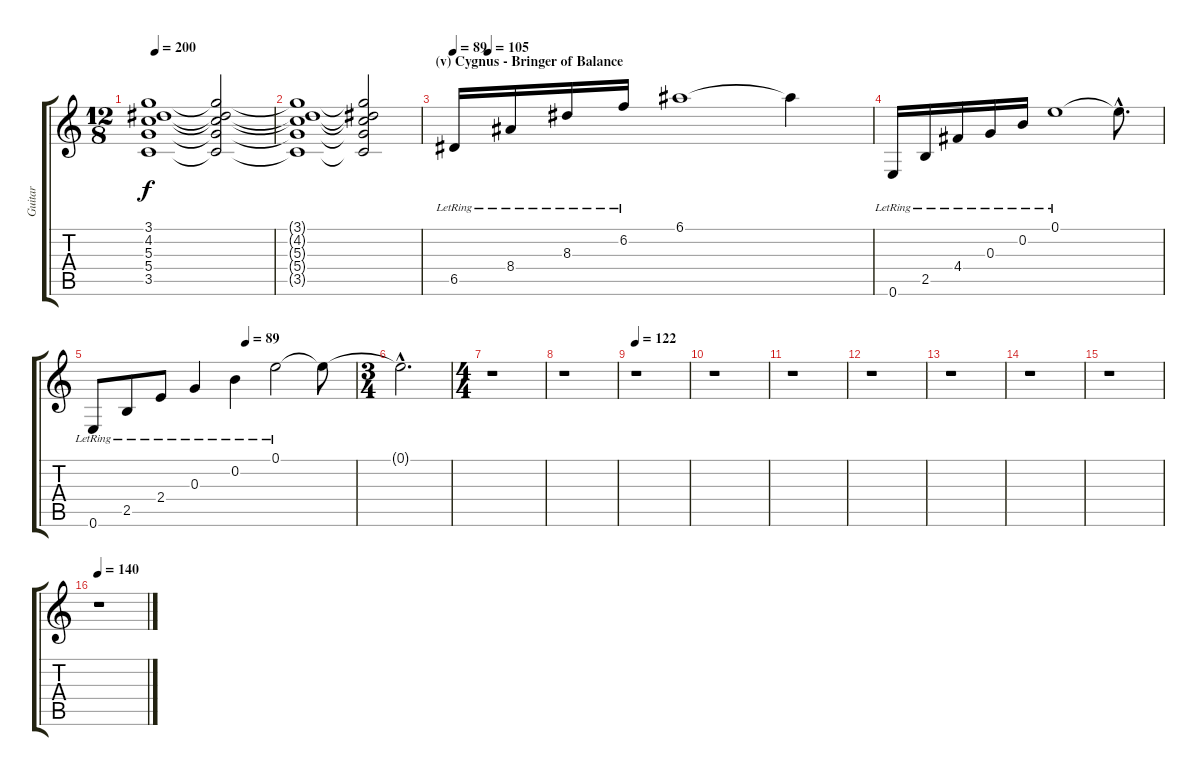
\track ("Guitar" "Guitar") {instrument overdrivenguitar}
\staff {score tabs}
\tuning (E4 B3 G3 D3 A2 E2) {hide}
\ts (12 8)
\tempo 200
\clef g2
\ks c
(3.1{t} 4.2{t} 5.3{t} 5.4{t} 3.5{t}).1{dy f} (3.1{t} 4.2{t} 5.3{t} 5.4{t} 3.5{t}).2 |
(3.1{t} 4.2{t} 5.3{t} 5.4{t} 3.5{t}).1 (3.1{t} 4.2{t} 5.3{t} 5.4{t} 3.5{t}).2 |
\section ("" "(v) Cygnus - Bringer of Balance")
\tempo 89
\tempo (105 0.08333333333333333)
6.5{lr}.16 8.4{lr}.16 8.3{lr}.16 6.2{lr}.16 6.1.1 6.1{t}.4 |
0.6{lr}.16 2.5{lr}.16 4.4{lr}.16 0.3{lr}.16 0.2{lr}.16 0.1{lr}.1 0.1{hac t}.8{d} |
\tempo (89 0.5833333333333334)
0.6{lr}.8 2.5{lr}.8 2.4{lr}.8 0.3{lr}.4 0.2{lr}.4 0.1{lr}.2 0.1{t}.8 |
\ts (3 4)
0.1{hac t}.2{d} |
\ts (4 4)
r.1 |
r.1 |
\tempo 122
r.1 |
r.1 |
r.1 |
r.1 |
r.1 |
r.1 |
r.1 |
\tempo 140
r.1
